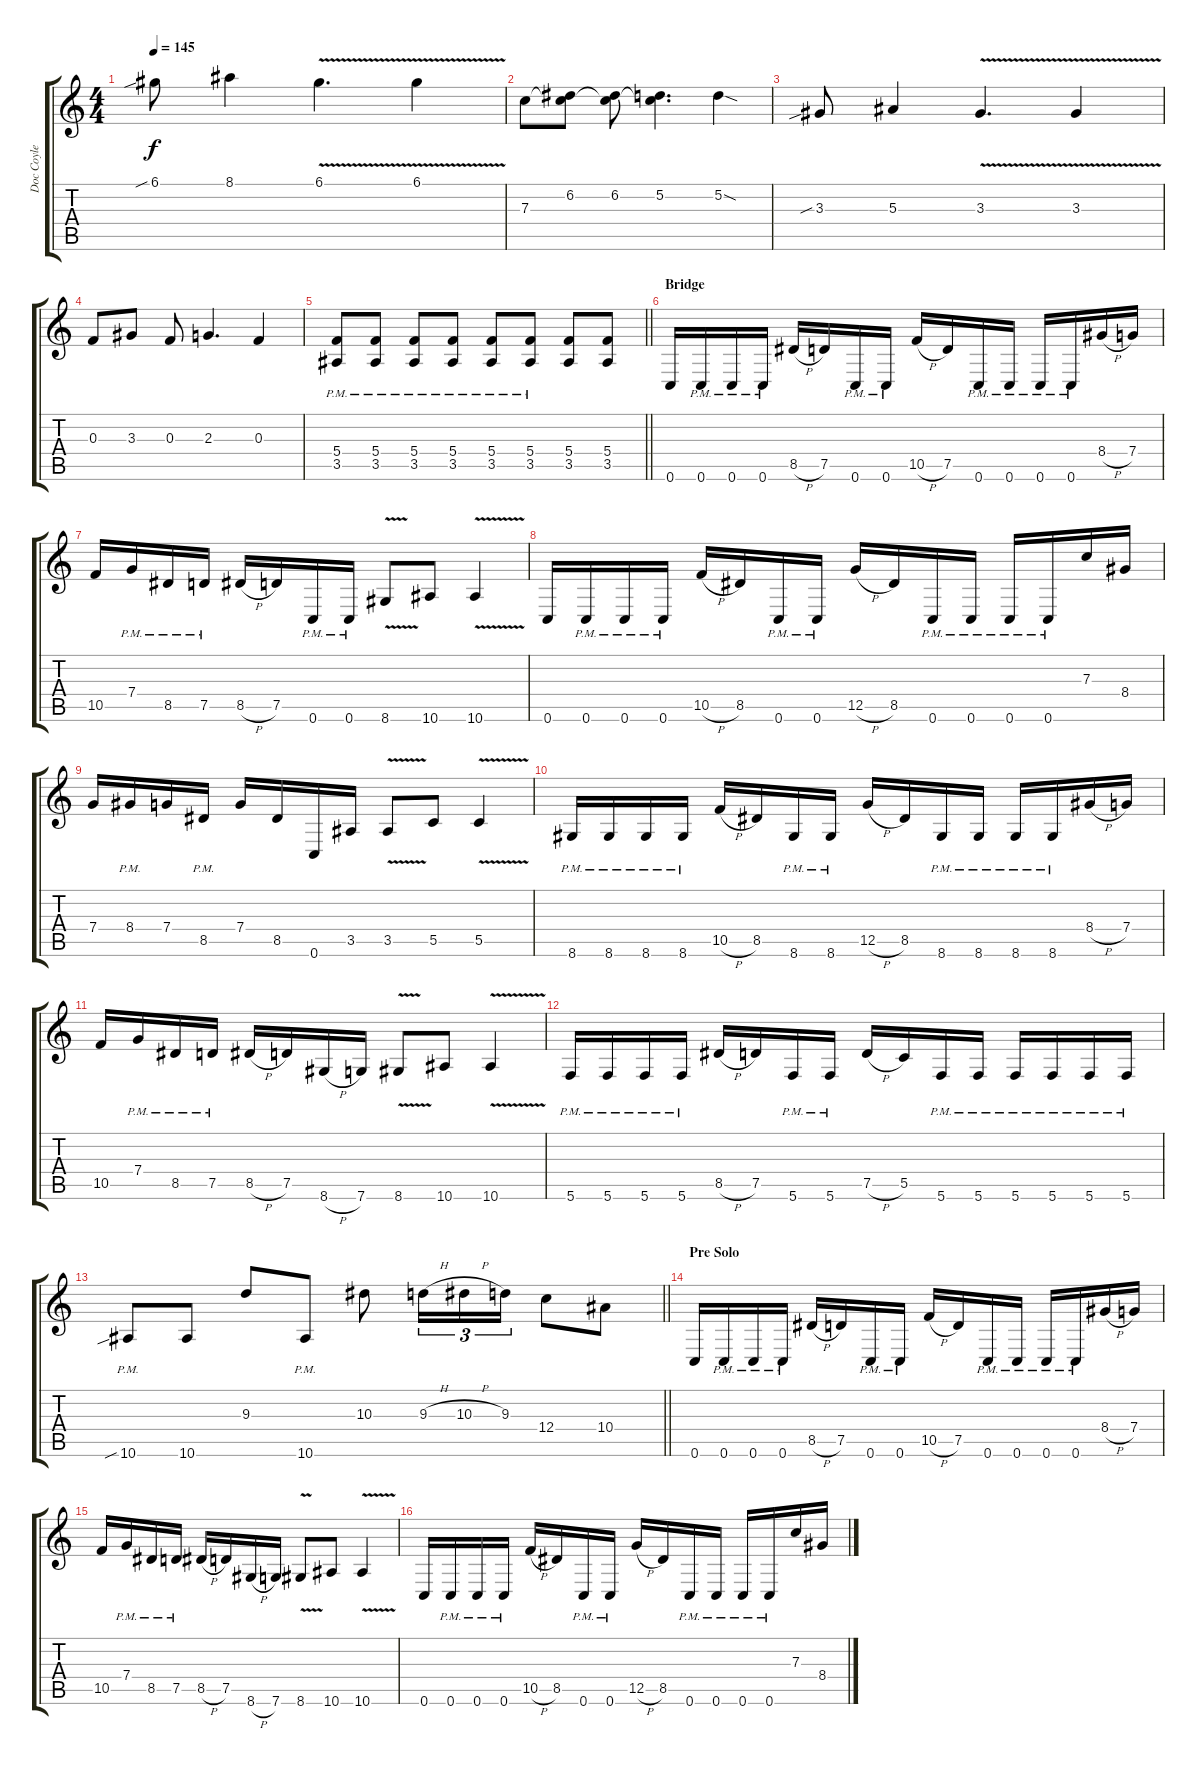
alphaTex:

\track ("Doc Coyle" "Doc Coyle") {instrument distortionguitar}
\staff {score tabs}
\tuning (D4 A3 F3 C3 G2 C2) {hide}
\ts (4 4)
\tempo 145
\clef g2
\ks c
6.1{sib}.8{dy f} 8.1.4 6.1{v}.4{d} 6.1{v}.4 |
7.3.8 (6.2 7.3{t}).8 (6.2 7.3{t}).8 (5.2 7.3{t}).4{d} 5.2{sod}.4 |
3.3{sib}.8 5.3.4 3.3{v}.4{d} 3.3{v}.4 |
0.3.8 3.3.8 0.3.8 2.3.4{d} 0.3.4 |
\barLineRight lightlight
(5.4{pm} 3.5{pm}).8 (5.4{pm} 3.5{pm}).8 (5.4{pm} 3.5{pm}).8 (5.4{pm} 3.5{pm}).8 (5.4{pm} 3.5{pm}).8 (5.4{pm} 3.5{pm}).8 (5.4 3.5).8 (5.4 3.5).8 |
\section ("" "Bridge")
0.6.16{balance 0} 0.6{pm}.16 0.6{pm}.16 0.6{pm}.16 8.5{h}.16 7.5.16 0.6{pm}.16 0.6{pm}.16 10.5{h}.16 7.5.16 0.6{pm}.16 0.6{pm}.16 0.6{pm}.16 0.6{pm}.16 8.4{h}.16 7.4.16 |
10.5.16 7.4{pm}.16 8.5{pm}.16 7.5{pm}.16 8.5{h}.16 7.5.16 0.6{pm}.16 0.6{pm}.16 8.6{v}.8 10.6.8 10.6{v}.4 |
0.6.16{balance 0} 0.6{pm}.16 0.6{pm}.16 0.6{pm}.16 10.5{h}.16 8.5.16 0.6{pm}.16 0.6{pm}.16 12.5{h}.16 8.5.16 0.6{pm}.16 0.6{pm}.16 0.6{pm}.16 0.6{pm}.16 7.3.16 8.4.16 |
7.4.16 8.4{pm}.16 7.4.16 8.5{pm}.16 7.4.16 8.5.16 0.6.16 3.5.16 3.5{v}.8 5.5.8 5.5{v}.4 |
8.6{pm}.16{balance 0} 8.6{pm}.16 8.6{pm}.16 8.6{pm}.16 10.5{h}.16 8.5.16 8.6{pm}.16 8.6{pm}.16 12.5{h}.16 8.5.16 8.6{pm}.16 8.6{pm}.16 8.6{pm}.16 8.6{pm}.16 8.4{h}.16 7.4.16 |
10.5.16 7.4{pm}.16 8.5{pm}.16 7.5{pm}.16 8.5{h}.16 7.5.16 8.6{h}.16 7.6.16 8.6{v}.8 10.6.8 10.6{v}.4 |
5.6{pm}.16 5.6{pm}.16 5.6{pm}.16 5.6{pm}.16 8.5{h}.16 7.5.16 5.6{pm}.16 5.6{pm}.16 7.5{h}.16 5.5.16 5.6{pm}.16 5.6{pm}.16 5.6{pm}.16 5.6{pm}.16 5.6{pm}.16 5.6{pm}.16 |
\barLineRight lightlight
10.6{sib pm}.8 10.6.8 9.3.8 10.6{pm}.8 10.3.8 9.3{h}.16{tu (3 2)} 10.3{h}.16{tu (3 2)} 9.3.16{tu (3 2)} 12.4.8 10.4.8 |
\section ("" "Pre Solo")
0.6.16 0.6{pm}.16 0.6{pm}.16 0.6{pm}.16 8.5{h}.16 7.5.16 0.6{pm}.16 0.6{pm}.16 10.5{h}.16 7.5.16 0.6{pm}.16 0.6{pm}.16 0.6{pm}.16 0.6{pm}.16 8.4{h}.16 7.4.16 |
10.5.16 7.4{pm}.16 8.5{pm}.16 7.5{pm}.16 8.5{h}.16 7.5.16 8.6{h}.16 7.6.16 8.6{v}.8 10.6.8 10.6{v}.4 |
0.6.16 0.6{pm}.16 0.6{pm}.16 0.6{pm}.16 10.5{h}.16 8.5.16 0.6{pm}.16 0.6{pm}.16 12.5{h}.16 8.5.16 0.6{pm}.16 0.6{pm}.16 0.6{pm}.16 0.6{pm}.16 7.3.16 8.4.16
